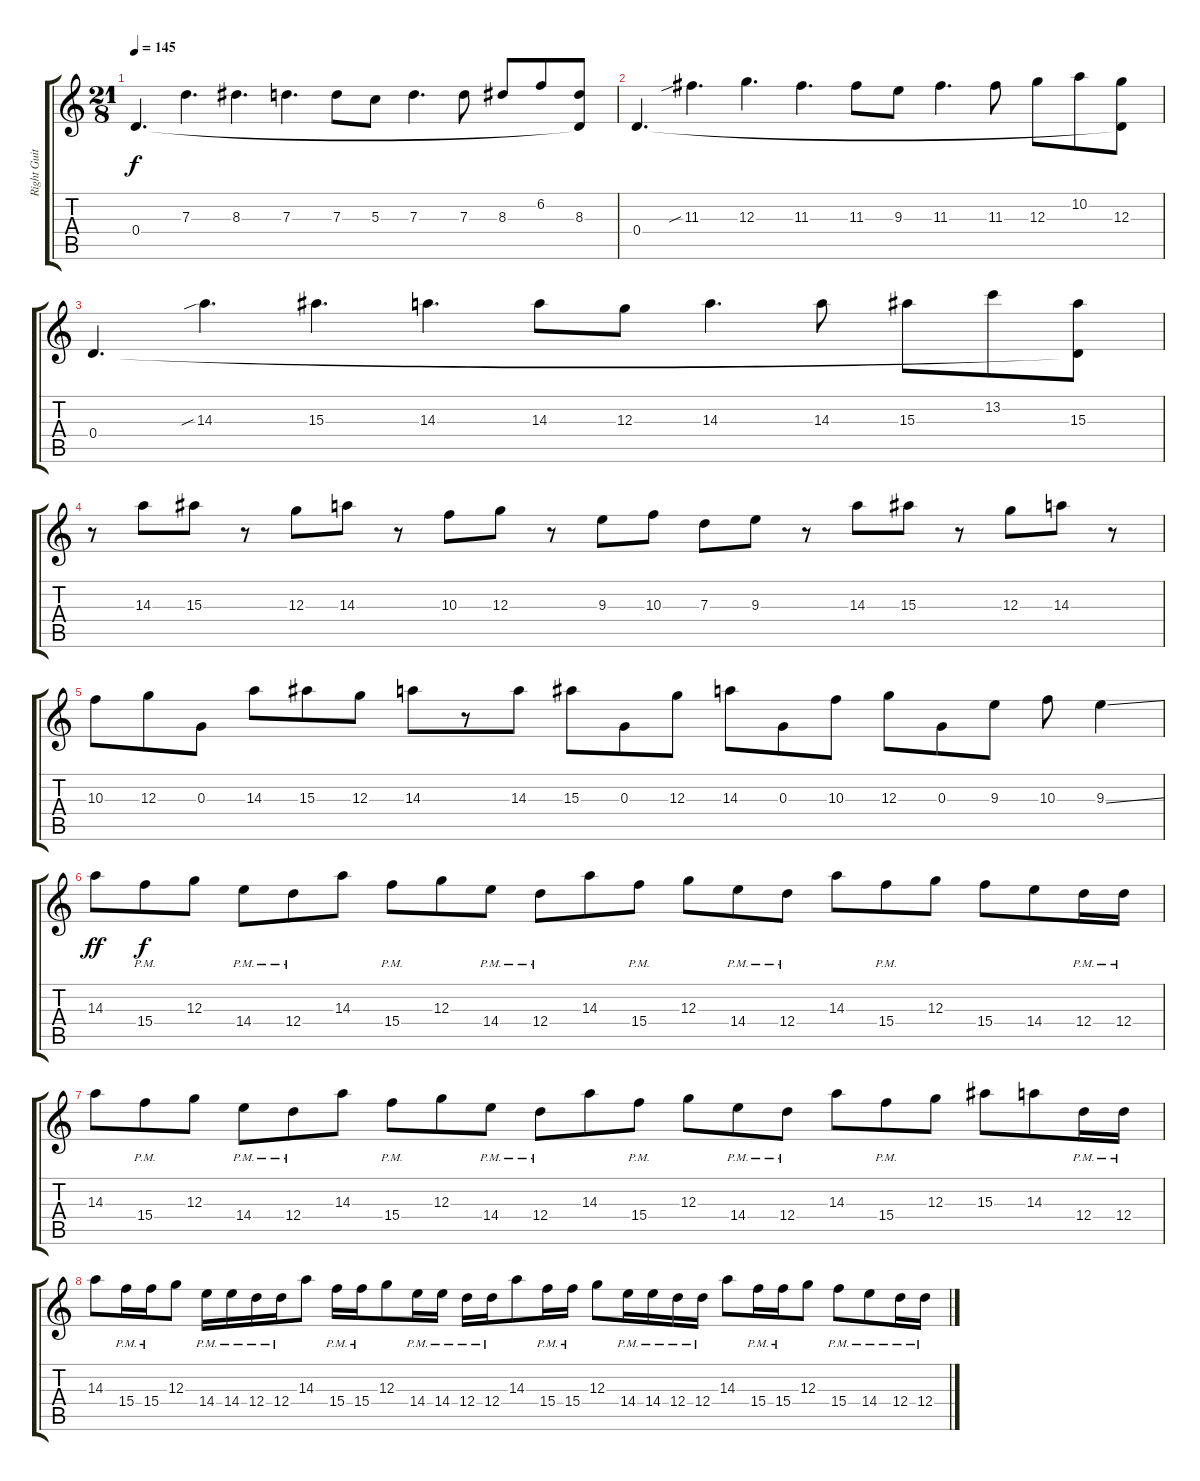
\track ("Right Guitar" "Right Guit") {instrument distortionguitar}
\staff {score tabs}
\tuning (E4 B3 G3 D3 A2 D2) {hide}
\ts (21 8)
\tempo 145
\clef g2
\ks c
0.4.4{d dy f} 7.3.4{d} 8.3.4{d} 7.3.4{d} 7.3.8 5.3.8 7.3.4{d} 7.3.8 8.3.8 6.2.8 (8.3 0.4{t}).8 |
0.4.4{d} 11.3{sib}.4{d} 12.3.4{d} 11.3.4{d} 11.3.8 9.3.8 11.3.4{d} 11.3.8 12.3.8 10.2.8 (12.3 0.4{t}).8 |
0.4.4{d} 14.3{sib}.4{d} 15.3.4{d} 14.3.4{d} 14.3.8 12.3.8 14.3.4{d} 14.3.8 15.3.8 13.2.8 (15.3 0.4{t}).8 |
r.8 14.3.8 15.3.8 r.8 12.3.8 14.3.8 r.8 10.3.8 12.3.8 r.8 9.3.8 10.3.8 7.3.8 9.3.8 r.8 14.3.8 15.3.8 r.8 12.3.8 14.3.8 r.8 |
10.3.8 12.3.8 0.3.8 14.3.8 15.3.8 12.3.8 14.3.8 r.8 14.3.8 15.3.8 0.3.8 12.3.8 14.3.8 0.3.8 10.3.8 12.3.8 0.3.8 9.3.8 10.3.8 9.3{ss}.4 |
14.3.8{dy ff} 15.4{pm}.8{dy f} 12.3.8 14.4{pm}.8 12.4{pm}.8 14.3.8 15.4{pm}.8 12.3.8 14.4{pm}.8 12.4{pm}.8 14.3.8 15.4{pm}.8 12.3.8 14.4{pm}.8 12.4{pm}.8 14.3.8 15.4{pm}.8 12.3.8 15.4.8 14.4.8 12.4{pm}.16 12.4{pm}.16 |
14.3.8 15.4{pm}.8 12.3.8 14.4{pm}.8 12.4{pm}.8 14.3.8 15.4{pm}.8 12.3.8 14.4{pm}.8 12.4{pm}.8 14.3.8 15.4{pm}.8 12.3.8 14.4{pm}.8 12.4{pm}.8 14.3.8 15.4{pm}.8 12.3.8 15.3.8 14.3.8 12.4{pm}.16 12.4{pm}.16 |
14.3.8 15.4{pm}.16 15.4{pm}.16 12.3.8 14.4{pm}.16 14.4{pm}.16 12.4{pm}.16 12.4{pm}.16 14.3.8 15.4{pm}.16 15.4{pm}.16 12.3.8 14.4{pm}.16 14.4{pm}.16 12.4{pm}.16 12.4{pm}.16 14.3.8 15.4{pm}.16 15.4{pm}.16 12.3.8 14.4{pm}.16 14.4{pm}.16 12.4{pm}.16 12.4{pm}.16 14.3.8 15.4{pm}.16 15.4{pm}.16 12.3.8 15.4{pm}.8 14.4{pm}.8 12.4{pm}.16 12.4{pm}.16
